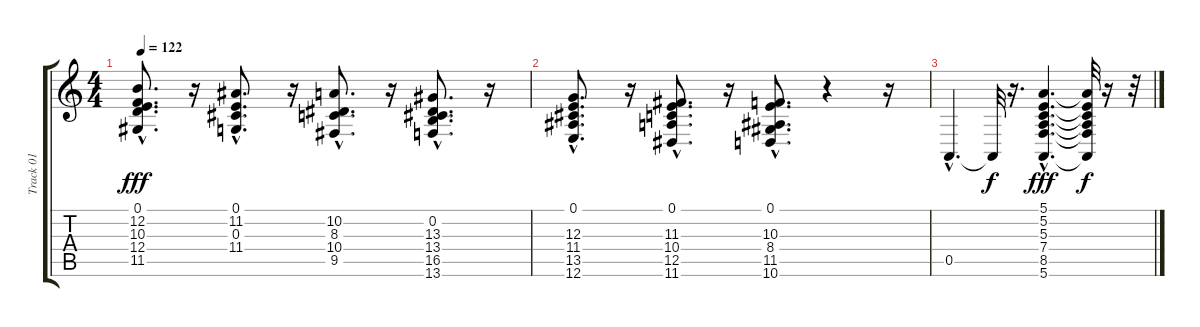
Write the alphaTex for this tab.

\track ("Track 01" "Track 01") {instrument tangoaccordion}
\staff {score tabs}
\tuning (E4 B3 G3 D3 A2 E2) {hide}
\ts (4 4)
\tempo 122
\clef g2
\ks c
(0.1{hac} 12.2{hac} 10.3{hac} 12.4{hac} 11.5{hac}).8{d dy fff} r.16 (0.1{hac} 11.2{hac} 0.3{hac} 11.4{hac}).8{d} r.16 (10.2{hac} 8.3{hac} 10.4{hac} 9.5{hac}).8{d} r.16 (0.2{hac} 13.3{hac} 13.4{hac} 16.5{hac} 13.6{hac}).8{d} r.16 |
(0.1{hac} 12.3{hac} 11.4{hac} 13.5{hac} 12.6{hac}).8{d} r.16 (0.1{hac} 11.3{hac} 10.4{hac} 12.5{hac} 11.6{hac}).8{d} r.16 (0.1{hac} 10.3{hac} 8.4{hac} 11.5{hac} 10.6{hac}).8{d} r.4 r.16 |
0.5{hac}.4{d} 0.5{t}.32{dy f} r.16{d} (5.1{hac} 5.2{hac} 5.3{hac} 7.4{hac} 8.5{hac} 5.6{hac}).4{d dy fff} (5.1{t} 5.2{t} 5.3{t} 7.4{t} 8.5{t} 5.6{t}).32{dy f} r.16 r.32
